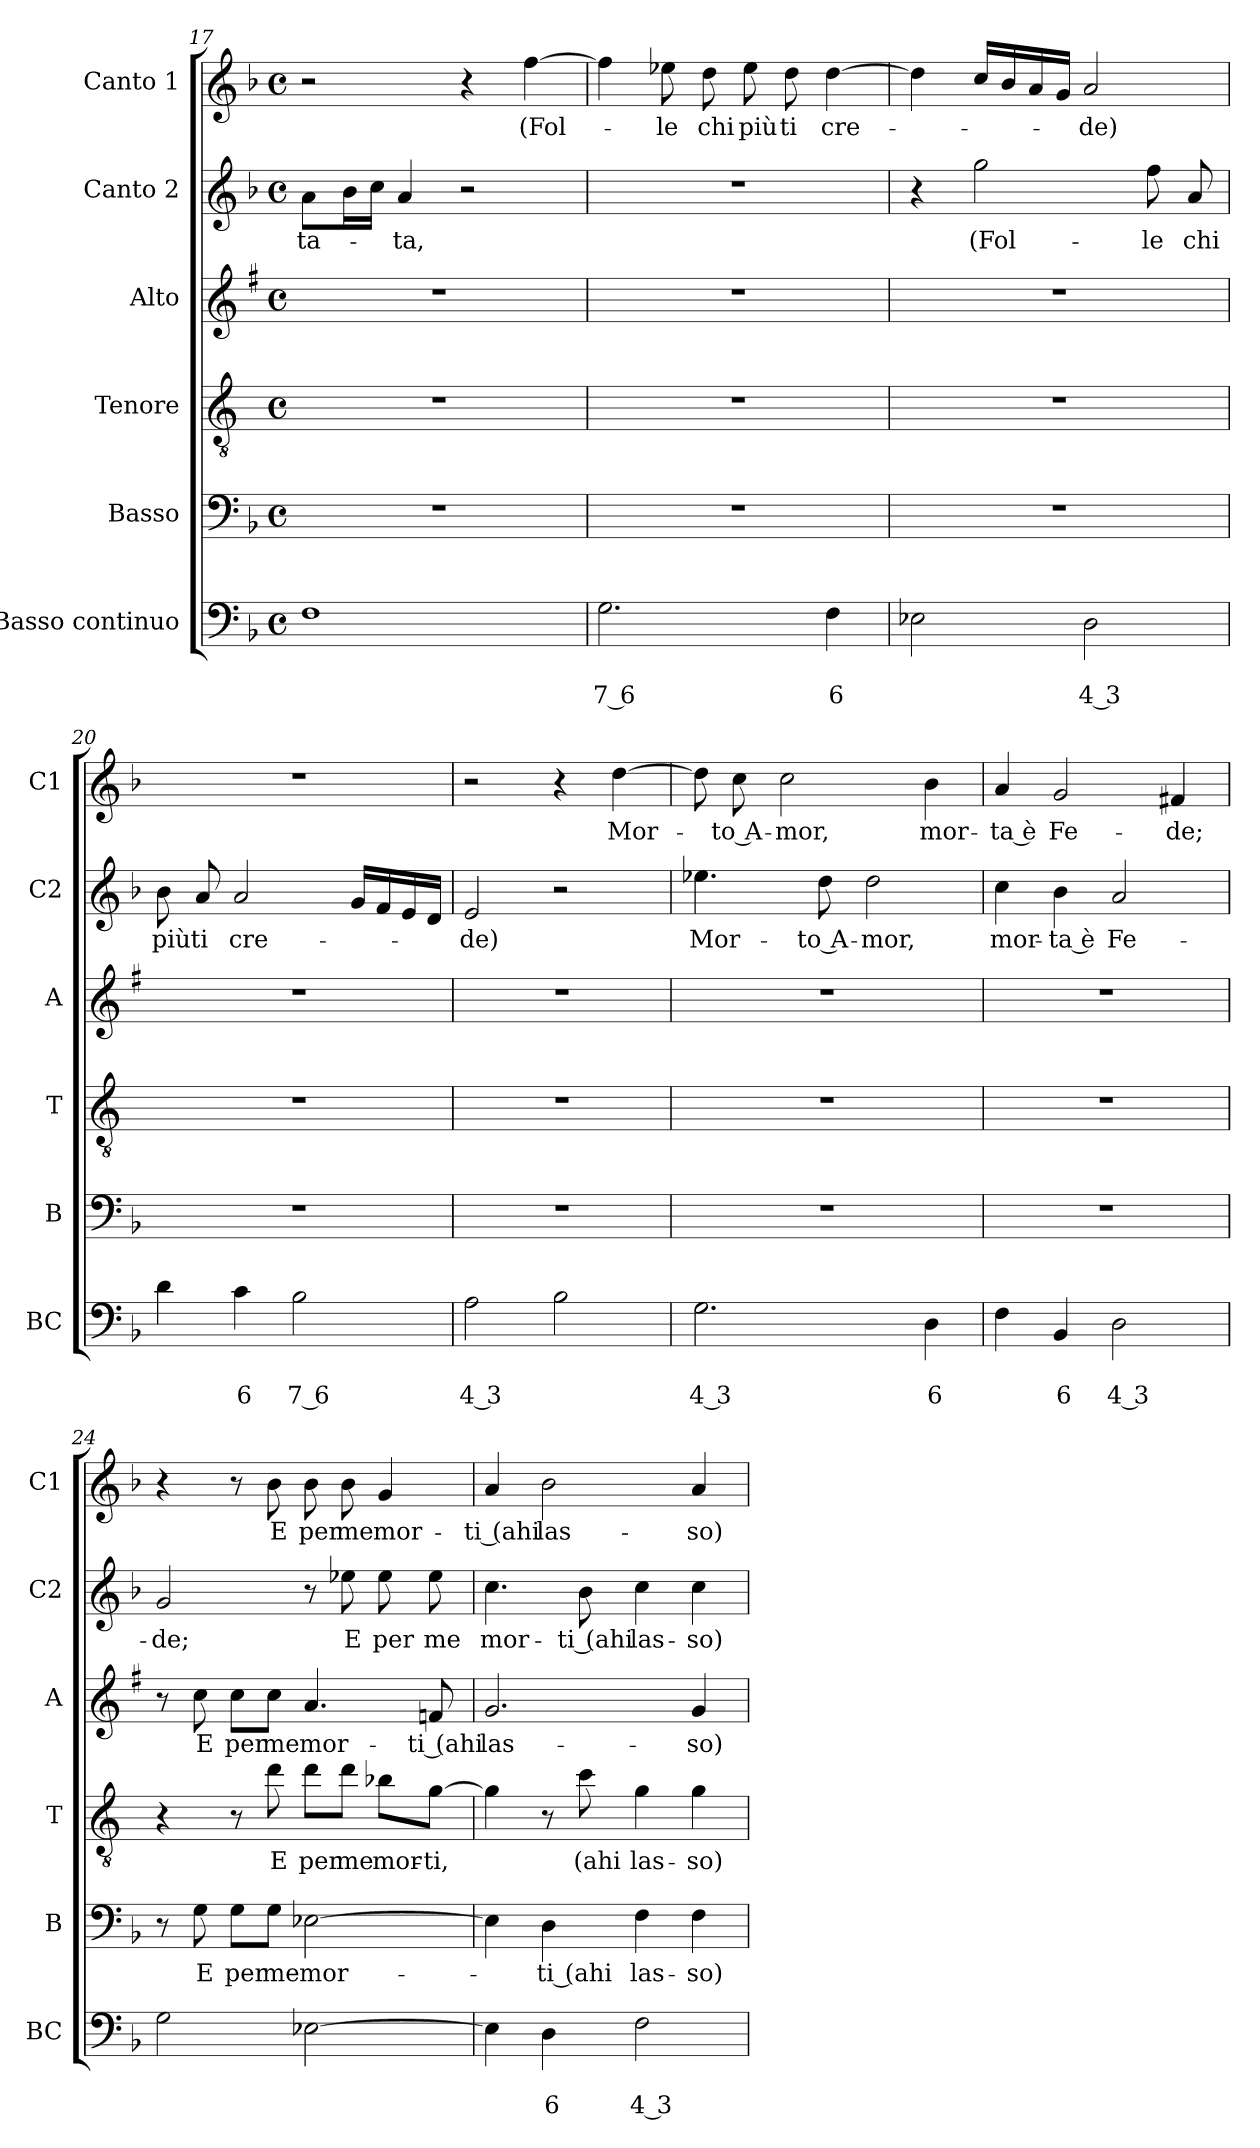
**kern	**text	**text	**kern	**text	**kern	**text	**kern	**text	**kern	**text	**kern	**text
*part6	*part6	*part6	*part5	*part5	*part4	*part4	*part3	*part3	*part2	*part2	*part1	*part1
*staff6	*staff6	*staff6	*staff5	*staff5	*staff4	*staff4	*staff3	*staff3	*staff2	*staff2	*staff1	*staff1
*I"Basso continuo	*	*	*I"Basso	*	*I"Tenore	*	*I"Alto	*	*I"Canto 2	*	*I"Canto 1	*
*I'BC	*	*	*I'B	*	*I'T	*	*I'A	*	*I'C2	*	*I'C1	*
*clefF4	*	*	*clefF4	*	*clefGv2	*	*clefG2	*	*clefG2	*	*clefG2	*
*	*	*	*	*	*ITrd4c7	*	*ITrd1c2	*	*	*	*	*
*k[b-]	*	*	*k[b-]	*	*k[b-]	*	*k[b-]	*	*k[b-]	*	*k[b-]	*
*F:	*	*	*F:	*	*F:	*	*F:	*	*F:	*	*F:	*
*M4/4	*	*	*M4/4	*	*M4/4	*	*M4/4	*	*M4/4	*	*M4/4	*
*met(c)	*	*	*met(c)	*	*met(c)	*	*met(c)	*	*met(c)	*	*met(c)	*
=17	=17	=17	=17	=17	=17	=17	=17	=17	=17	=17	=17	=17
!	!	!	!	!	!	!	!	!	!	!LO:LY:b	!	!
1F	.	.	1r	.	1r	.	1r	.	8a\L	-ta-	2r	.
.	.	.	.	.	.	.	.	.	16b-\L	.	.	.
.	.	.	.	.	.	.	.	.	16cc\JJ	.	.	.
!	!	!	!	!	!	!	!	!	!	!LO:LY:b	!	!
.	.	.	.	.	.	.	.	.	4a/	-ta,	.	.
.	.	.	.	.	.	.	.	.	2r	.	4r	.
!	!	!	!	!	!	!	!	!	!	!	!	!LO:LY:b
.	.	.	.	.	.	.	.	.	.	.	[4ff\	(Fol-
=18	=18	=18	=18	=18	=18	=18	=18	=18	=18	=18	=18	=18
!	!	!LO:LY:b	!	!	!	!	!	!	!	!	!	!
2.G\	.	7 6	1r	.	1r	.	1r	.	1r	.	4ff\]	.
!	!	!	!	!	!	!	!	!	!	!	!	!LO:LY:b
.	.	.	.	.	.	.	.	.	.	.	8ee-X\	-le
!	!	!	!	!	!	!	!	!	!	!	!	!LO:LY:b
.	.	.	.	.	.	.	.	.	.	.	8dd\	chi
!	!	!	!	!	!	!	!	!	!	!	!	!LO:LY:b
.	.	.	.	.	.	.	.	.	.	.	8ee-\	più
!	!	!	!	!	!	!	!	!	!	!	!	!LO:LY:b
.	.	.	.	.	.	.	.	.	.	.	8dd\	ti
!	!	!LO:LY:b	!	!	!	!	!	!	!	!	!	!LO:LY:b
4F\	.	6	.	.	.	.	.	.	.	.	[4dd\	cre-
=19	=19	=19	=19	=19	=19	=19	=19	=19	=19	=19	=19	=19
2E-X\	.	.	1r	.	1r	.	1r	.	4r	.	4dd\]	.
!	!	!	!	!	!	!	!	!	!	!LO:LY:b	!	!
.	.	.	.	.	.	.	.	.	2gg\	(Fol-	16cc/LL	.
.	.	.	.	.	.	.	.	.	.	.	16b-/	.
.	.	.	.	.	.	.	.	.	.	.	16a/	.
.	.	.	.	.	.	.	.	.	.	.	16g/JJ	.
!	!	!LO:LY:b	!	!	!	!	!	!	!	!	!	!LO:LY:b
2D\	.	4 3	.	.	.	.	.	.	.	.	2a/	-de)
!	!	!	!	!	!	!	!	!	!	!LO:LY:b	!	!
.	.	.	.	.	.	.	.	.	8ff\	-le	.	.
!	!	!	!	!	!	!	!	!	!	!LO:LY:b	!	!
.	.	.	.	.	.	.	.	.	8a/	chi	.	.
=20	=20	=20	=20	=20	=20	=20	=20	=20	=20	=20	=20	=20
!	!	!	!	!	!	!	!	!	!	!LO:LY:b	!	!
4d\	.	.	1r	.	1r	.	1r	.	8b-\	più	1r	.
!	!	!	!	!	!	!	!	!	!	!LO:LY:b	!	!
.	.	.	.	.	.	.	.	.	8a/	ti	.	.
!	!	!LO:LY:b	!	!	!	!	!	!	!	!LO:LY:b	!	!
4c\	.	6	.	.	.	.	.	.	2a/	cre-	.	.
!	!	!LO:LY:b	!	!	!	!	!	!	!	!	!	!
2B-\	.	7 6	.	.	.	.	.	.	.	.	.	.
.	.	.	.	.	.	.	.	.	16g/LL	.	.	.
.	.	.	.	.	.	.	.	.	16f/	.	.	.
.	.	.	.	.	.	.	.	.	16e/	.	.	.
.	.	.	.	.	.	.	.	.	16d/JJ	.	.	.
=21	=21	=21	=21	=21	=21	=21	=21	=21	=21	=21	=21	=21
!	!	!LO:LY:b	!	!	!	!	!	!	!	!LO:LY:b	!	!
2A\	.	4 3	1r	.	1r	.	1r	.	2e/	-de)	2r	.
2B-\	.	.	.	.	.	.	.	.	2r	.	4r	.
!	!	!	!	!	!	!	!	!	!	!	!	!LO:LY:b
.	.	.	.	.	.	.	.	.	.	.	[4dd\	Mor-
!!LO:LB:g=z
=22	=22	=22	=22	=22	=22	=22	=22	=22	=22	=22	=22	=22
!	!	!LO:LY:b	!	!	!	!	!	!	!	!LO:LY:b	!	!
2.G\	.	4 3	1r	.	1r	.	1r	.	4.ee-X\	Mor-	8dd\]	.
!	!	!	!	!	!	!	!	!	!	!	!	!LO:LY:b
.	.	.	.	.	.	.	.	.	.	.	8cc\	-to A-
!	!	!	!	!	!	!	!	!	!	!	!	!LO:LY:b
.	.	.	.	.	.	.	.	.	.	.	2cc\	-mor,
!	!	!	!	!	!	!	!	!	!	!LO:LY:b	!	!
.	.	.	.	.	.	.	.	.	8dd\	-to A-	.	.
!	!	!	!	!	!	!	!	!	!	!LO:LY:b	!	!
.	.	.	.	.	.	.	.	.	2dd\	-mor,	.	.
!	!	!LO:LY:b	!	!	!	!	!	!	!	!	!	!LO:LY:b
4D\	.	6	.	.	.	.	.	.	.	.	4b-\	mor-
=23	=23	=23	=23	=23	=23	=23	=23	=23	=23	=23	=23	=23
!	!	!	!	!	!	!	!	!	!	!LO:LY:b	!	!LO:LY:b
4F\	.	.	1r	.	1r	.	1r	.	4cc\	mor-	4a/	-ta è
!	!	!LO:LY:b	!	!	!	!	!	!	!	!LO:LY:b	!	!LO:LY:b
4BB-/	.	6	.	.	.	.	.	.	4b-\	-ta è	2g/	Fe-
!	!	!LO:LY:b	!	!	!	!	!	!	!	!LO:LY:b	!	!
2D\	.	4 3	.	.	.	.	.	.	2a/	Fe-	.	.
!	!	!	!	!	!	!	!	!	!	!	!	!LO:LY:b
.	.	.	.	.	.	.	.	.	.	.	4f#X/	-de;
=24	=24	=24	=24	=24	=24	=24	=24	=24	=24	=24	=24	=24
!	!	!	!	!	!	!	!	!	!	!LO:LY:b	!	!
2G\	.	.	8r	.	4r	.	8r	.	2g/	-de;	4r	.
!	!	!	!	!LO:LY:b	!	!	!	!LO:LY:b	!	!	!	!
.	.	.	8G\	E	.	.	8b-\	E	.	.	.	.
!	!	!	!	!LO:LY:b	!	!	!	!LO:LY:b	!	!	!	!
.	.	.	8G\L	per	8r	.	8b-\L	per	.	.	8r	.
!	!	!	!	!LO:LY:b	!	!LO:LY:b	!	!LO:LY:b	!	!	!	!LO:LY:b
.	.	.	8G\J	me	8g\	E	8b-\J	me	.	.	8b-\	E
!	!	!	!	!LO:LY:b	!	!LO:LY:b	!	!LO:LY:b	!	!	!	!LO:LY:b
[2E-X\	.	.	[2E-X\	mor-	8g\L	per	4.g/	mor-	8r	.	8b-\	per
!	!	!	!	!	!	!LO:LY:b	!	!	!	!LO:LY:b	!	!LO:LY:b
.	.	.	.	.	8g\J	me	.	.	8ee-X\	E	8b-\	me
!	!	!	!	!	!	!LO:LY:b	!	!	!	!LO:LY:b	!	!LO:LY:b
.	.	.	.	.	8e-X\L	mor-	.	.	8ee-\	per	4g/	mor-
!	!	!	!	!	!	!LO:LY:b	!	!LO:LY:b	!	!LO:LY:b	!	!
.	.	.	.	.	[8c\J	-ti,	8e-X/	-ti (ahi	8ee-\	me	.	.
=25	=25	=25	=25	=25	=25	=25	=25	=25	=25	=25	=25	=25
!	!	!	!	!	!	!	!	!LO:LY:b	!	!LO:LY:b	!	!LO:LY:b
4E-\]	.	.	4E-\]	.	4c\]	.	2.f/	las-	4.cc\	mor-	4a/	-ti (ahi
!	!	!LO:LY:b	!	!LO:LY:b	!	!	!	!	!	!	!	!LO:LY:b
4D\	.	6	4D\	-ti (ahi	8r	.	.	.	.	.	2b-\	las-
!	!	!	!	!	!	!LO:LY:b	!	!	!	!LO:LY:b	!	!
.	.	.	.	.	8f\	(ahi	.	.	8b-\	-ti (ahi	.	.
!	!	!LO:LY:b	!	!LO:LY:b	!	!LO:LY:b	!	!	!	!LO:LY:b	!	!
2F\	.	4 3	4F\	las-	4c\	las-	.	.	4cc\	las-	.	.
!	!	!	!	!LO:LY:b	!	!LO:LY:b	!	!LO:LY:b	!	!LO:LY:b	!	!LO:LY:b
.	.	.	4F\	-so)	4c\	-so)	4f/	-so)	4cc\	-so)	4a/	-so)
=	=	=	=	=	=	=	=	=	=	=	=	=
*-	*-	*-	*-	*-	*-	*-	*-	*-	*-	*-	*-	*-
